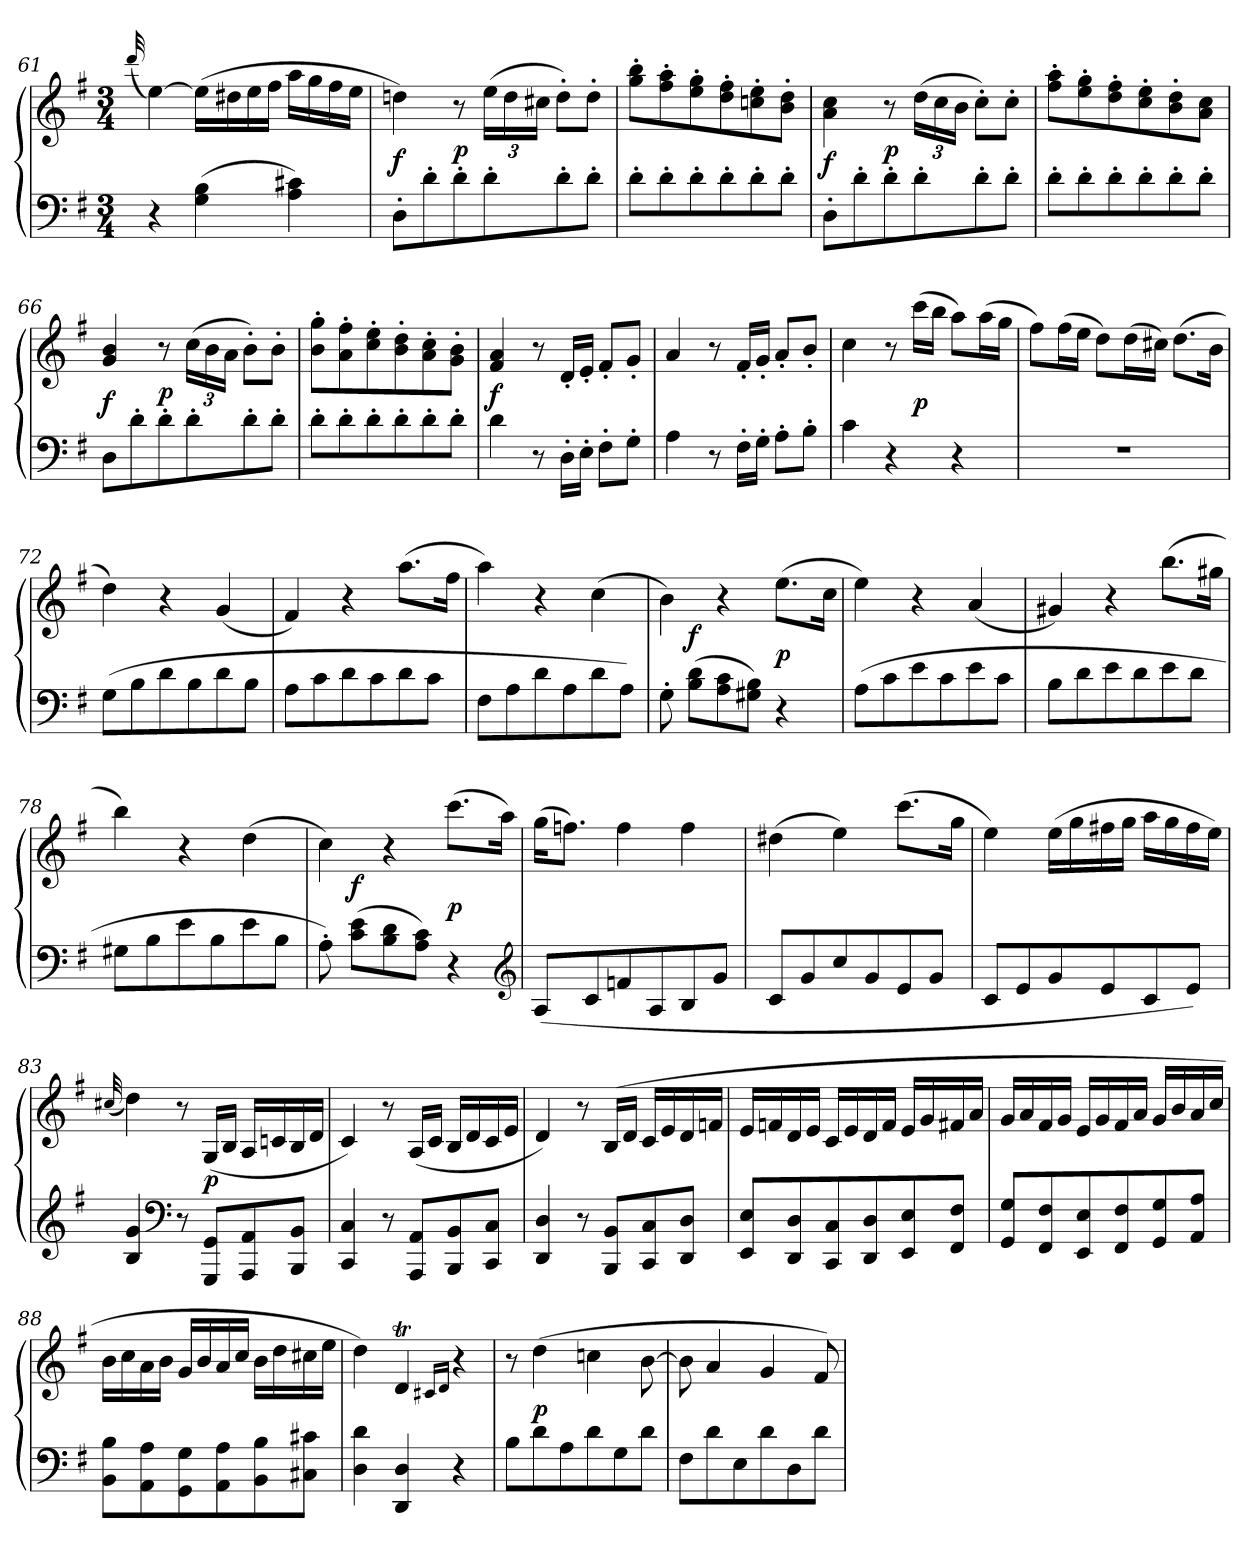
**kern	**kern	**dynam
*part1	*part1	*part1
*staff2	*staff1	*staff1/2
*clefF4	*clefG2	*
*k[f#]	*k[f#]	*
*G:	*G:	*
*M3/4	*M3/4	*
=61	=61	=61
.	(32qqddd/	.
4r	[4ee)	.
(4G 4B	(16eeLL]	.
.	16dd#X	.
.	16ee	.
.	16ff#JJ	.
4A 4c#X)	16aaLL	.
.	16gg	.
.	16ff#	.
.	16eeJJ	.
=62	=62	=62
8D'L	4ddn)	f
8d'	.	.
8d'	8r	p
8d'	(24eeLL	.
.	24dd	.
.	24cc#XJJ	.
8d'	8dd'L)	.
8d'J	8dd'J	.
=63	=63	=63
8d'L	8gg' 8bb'L	.
8d'	8ff#' 8aa'	.
8d'	8ee' 8gg'	.
8d'	8dd' 8ff#'	.
8d'	8ccn' 8ee'	.
8d'J	8b' 8dd'J	.
=64	=64	=64
8D'L	4a 4cc	f
8d'	.	.
8d'	8r	p
8d'	(24ddLL	.
.	24cc	.
.	24bJJ	.
8d'	8cc'L)	.
8d'J	8cc'J	.
=65	=65	=65
8d'L	8ff#' 8aa'L	.
8d'	8ee' 8gg'	.
8d'	8dd' 8ff#'	.
8d'	8cc' 8ee'	.
8d'	8b' 8dd'	.
8d'J	8a 8ccJ	.
=66	=66	=66
8DL	4g 4b	f
8d'	.	.
8d'	8r	p
8d'	(24ccLL	.
.	24b	.
.	24aJJ	.
8d'	8b'L)	.
8d'J	8b'J	.
=67	=67	=67
8d'L	8b' 8gg'L	.
8d'	8a' 8ff#'	.
8d'	8cc' 8ee'	.
8d'	8b' 8dd'	.
8d'	8a' 8cc'	.
8d'J	8g' 8b'J	.
=68	=68	=68
4d	4f# 4a	f
8r	8r	.
16D'LL	16d'LL	.
16E'JJ	16e'JJ	.
8F#'L	8f#'L	.
8G'J	8g'J	.
=69	=69	=69
4A	4a	.
8r	8r	.
16F#'LL	16f#'LL	.
16G'JJ	16g'JJ	.
8A'L	8a'L	.
8B'J	8b'J	.
=70	=70	=70
4c	4cc	.
4r	8r	.
.	(16cccLL	p
.	16bbJJ	.
4r	8aaL)	.
.	(16aaL	.
.	16ggJJ	.
=71	=71	=71
2.r	8ff#L)	.
.	(16ff#L	.
.	16eeJJ	.
.	8ddL)	.
.	(16ddL	.
.	16cc#XJJ)	.
.	(8.ddL	.
.	16bJk	.
=72	=72	=72
(8GL	4dd)	.
8B	.	.
8d	4r	.
8B	.	.
8d	(4g	.
8BJ	.	.
=73	=73	=73
8AL	4f#)	.
8c	.	.
8d	4r	.
8c	.	.
8d	(8.aaL	.
8cJ	.	.
.	16ff#Jk	.
=74	=74	=74
8F#L	4aa)	.
8A	.	.
8d	4r	.
8A	.	.
8d	(4cc	.
8AJ)	.	.
=75	=75	=75
*	*^	*
8G'	4b)	8ryy	.
(8B 8dL	.	2ryy	f
8A 8c	4r	.	.
8G#X 8BJ)	.	.	.
4r	(8.eeL	.	p
.	.	8ryy	.
.	16ccJk	.	.
*	*v	*v	*
=76	=76	=76
(8AL	4ee)	.
8c	.	.
8e	4r	.
8c	.	.
8e	(4a	.
8cJ	.	.
=77	=77	=77
8BL	4g#X)	.
8d	.	.
8e	4r	.
8d	.	.
8e	(8.bbL	.
8dJ	.	.
.	16gg#XJk	.
=78	=78	=78
8G#XL	4bb)	.
8B	.	.
8e	4r	.
8B	.	.
8e	(4dd	.
8BJ	.	.
=79	=79	=79
*	*^	*
8A')	4cc)	8ryy	.
(8c 8eL	.	2ryy	f
8B 8d	4r	.	.
8A 8cJ)	.	.	.
4r	(8.cccL	.	p
.	.	8ryy	.
.	16aaJk)	.	.
*clefG2	*	*	*
*	*v	*v	*
=80	=80	=80
(8AL	(16ggKL	.
.	8.ffnJ)	.
8c	.	.
8fn	4ff	.
8A	.	.
8B	4ff	.
8gJ	.	.
=81	=81	=81
8cL	(4dd#X	.
8g	.	.
8cc	4ee)	.
8g	.	.
8e	(8.cccL	.
8gJ	.	.
.	16ggJk	.
=82	=82	=82
8cL	4ee)	.
8e	.	.
8g	(16eeLL	.
.	16gg	.
8e	16ff#X	.
.	16ggJJ	.
8c	16aaLL	.
.	16gg	.
8eJ)	16ff#	.
.	16eeJJ)	.
=83	=83	=83
.	(32qqcc#X/	.
4B 4g	4dd)	.
*clefF4	*	*
8r	8r	.
8GGG 8GGL	(16GLL	p
.	16BJJ	.
8AAA 8AA	16ALL	.
.	16cn	.
8BBB 8BBJ	16B	.
.	16dJJ	.
=84	=84	=84
4CC 4C	4c)	.
8r	8r	.
8AAA 8AAL	(16ALL	.
.	16cJJ	.
8BBB 8BB	16BLL	.
.	16d	.
8CC 8CJ	16c	.
.	16eJJ	.
=85	=85	=85
4DD 4D	4d)	.
8r	8r	.
8BBB 8BBL	(>16BLL	.
.	16dJJ	.
8CC 8C	16cLL	.
.	16e	.
8DD 8DJ	16d	.
.	16fnJJ	.
=86	=86	=86
8EE 8EL	16eLL	.
.	16fn	.
8DD 8D	16d	.
.	16eJJ	.
8CC 8C	16cLL	.
.	16e	.
8DD 8D	16d	.
.	16fJJ	.
8EE 8E	16eLL	.
.	16g	.
8FF# 8F#J	16f#X	.
.	16aJJ	.
=87	=87	=87
8GG 8GL	16gLL	.
.	16a	.
8FF# 8F#	16f#	.
.	16gJJ	.
8EE 8E	16eLL	.
.	16g	.
8FF# 8F#	16f#	.
.	16aJJ	.
8GG 8G	16gLL	.
.	16b	.
8AA 8AJ	16a	.
.	16ccJJ	.
=88	=88	=88
8BB 8BL	16bLL	.
.	16cc	.
8AA 8A	16a	.
.	16bJJ	.
8GG 8G	16gLL	.
.	16b	.
8AA 8A	16a	.
.	16ccJJ	.
8BB 8B	16bLL	.
.	16dd	.
8C#X 8c#XJ	16cc#X	.
.	16eeJJ	.
=89	=89	=89
4D 4d	4dd)	.
4DD 4D	4dT	.
.	16qc#XLL	.
.	16qdJJ	.
4r	4r	.
=90	=90	=90
8BL	8r	.
8d	(4dd	p
8A	.	.
8d	4ccn	.
8G	.	.
8dJ	[8b	.
=91	=91	=91
8F#L	8b]	.
8d	4a	.
8E	.	.
8d	4g	.
8D	.	.
8dJ	8f#)	.
=	=	=
*-	*-	*-
